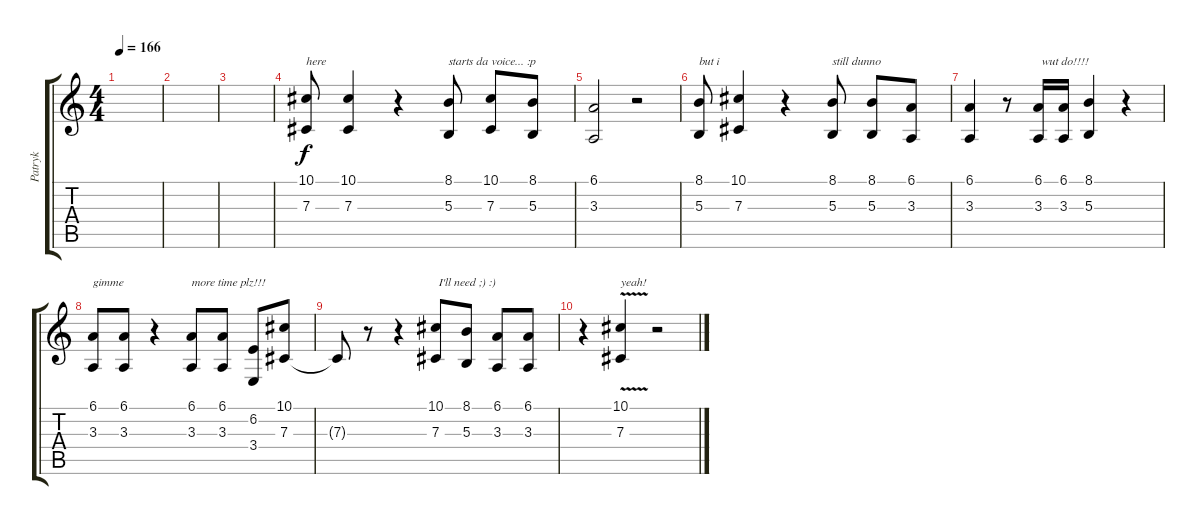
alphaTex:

\track ("Patryk" "Patryk") {instrument lead2sawtooth}
\staff {score tabs}
\tuning (Eb4 Bb3 Gb3 Db3 Ab2 Eb2) {hide}
\ts (4 4)
\tempo 166
\clef g2
\ks c
|
|
|
(10.1 7.3).8{txt "here"} (10.1 7.3).4 r.4 (8.1 5.3).8{txt "starts da voice... :p"} (10.1 7.3).8 (8.1 5.3).8 |
(6.1 3.3).2 r.2 |
(8.1 5.3).8{txt "but i"} (10.1 7.3).4 r.4 (8.1 5.3).8{txt "still dunno"} (8.1 5.3).8 (6.1 3.3).8 |
(6.1 3.3).4 r.8 (6.1 3.3).16{txt " wut do!!!!"} (6.1 3.3).16 (8.1 5.3).4 r.4 |
(6.1 3.3).8{txt "gimme"} (6.1 3.3).8 r.4 (6.1 3.3).8{txt "more time plz!!!"} (6.1 3.3).8 (6.2 3.4).8 (10.1 7.3).8 |
7.3{t}.8 r.8 r.4 (10.1 7.3).8{txt " I'll need ;) :)"} (8.1 5.3).8 (6.1 3.3).8 (6.1 3.3).8 |
r.4 (10.1{v} 7.3).4{txt "yeah!"} r.2
